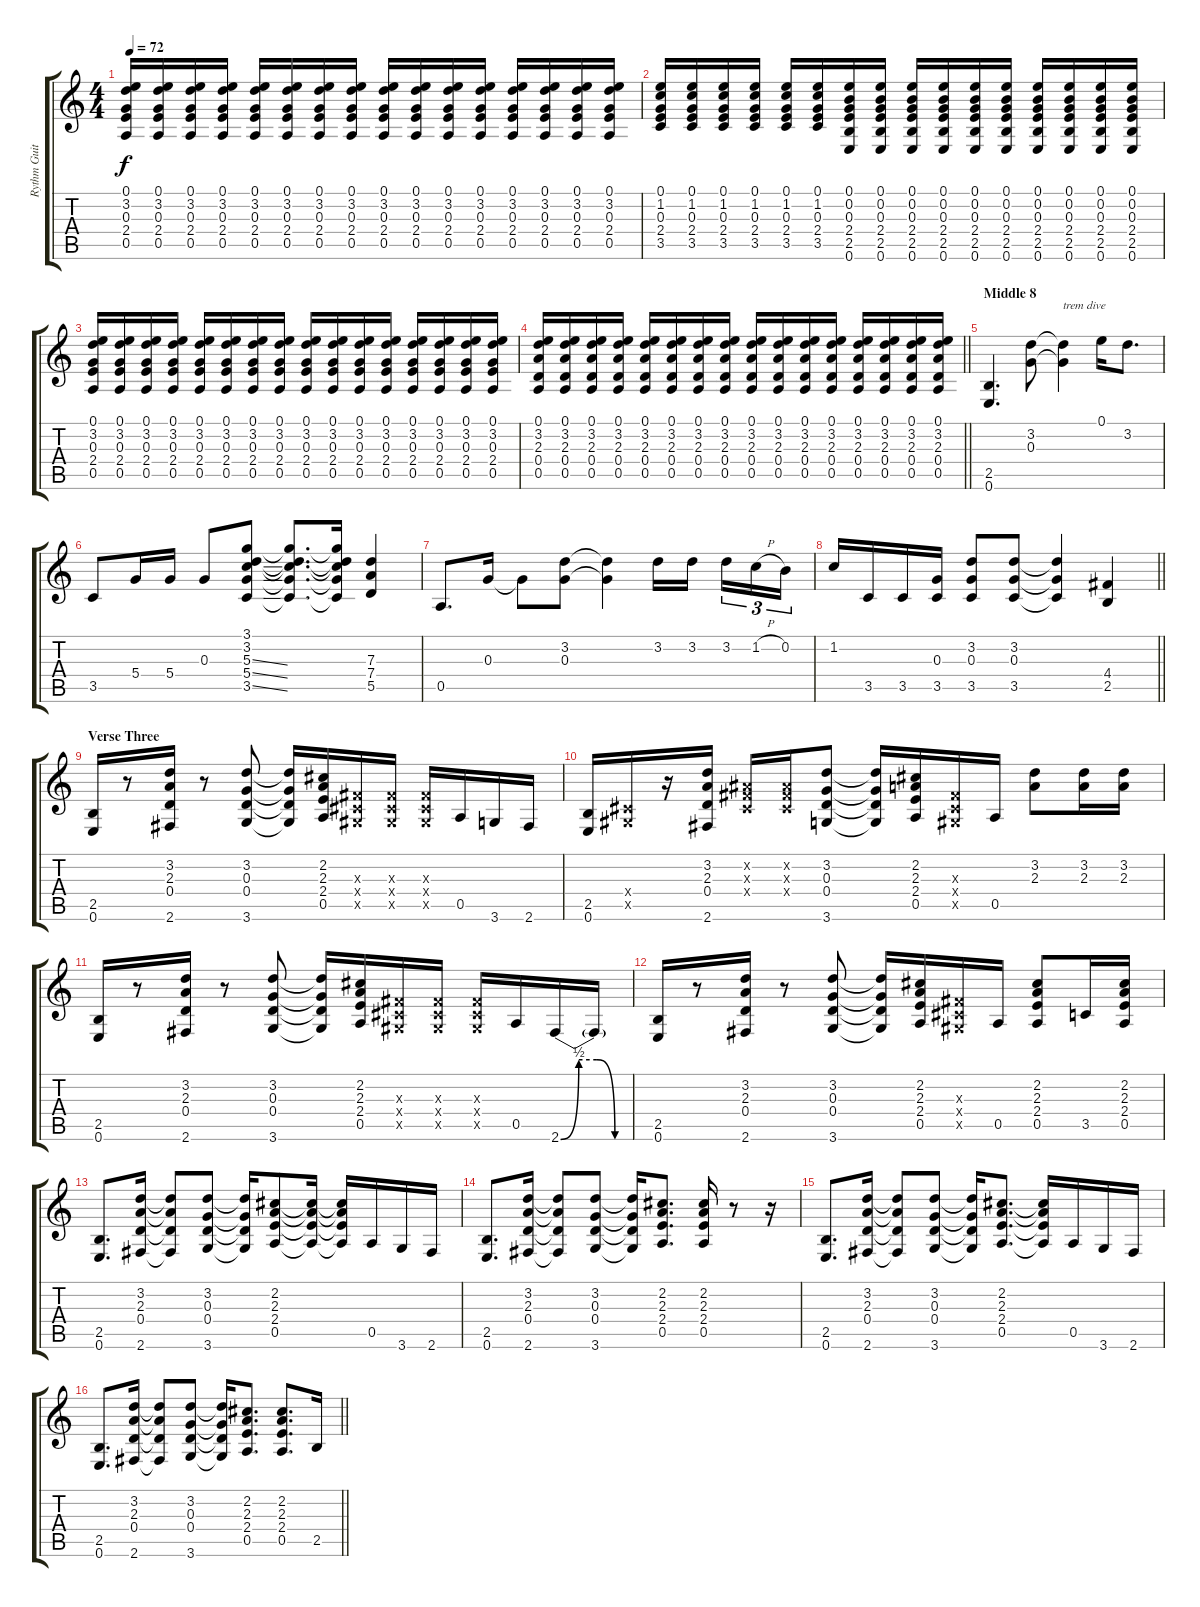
\track ("Rythm Guitar - Ty Tabor" "Rythm Guit") {instrument electricguitarclean}
\staff {score tabs}
\tuning (E4 B3 G3 D3 A2 E2) {hide}
\ts (4 4)
\tempo 72
\clef g2
\ks c
(0.1 3.2 0.3 2.4 0.5).16{dy f} (0.1 3.2 0.3 2.4 0.5).16 (0.1 3.2 0.3 2.4 0.5).16 (0.1 3.2 0.3 2.4 0.5).16 (0.1 3.2 0.3 2.4 0.5).16 (0.1 3.2 0.3 2.4 0.5).16 (0.1 3.2 0.3 2.4 0.5).16 (0.1 3.2 0.3 2.4 0.5).16 (0.1 3.2 0.3 2.4 0.5).16 (0.1 3.2 0.3 2.4 0.5).16 (0.1 3.2 0.3 2.4 0.5).16 (0.1 3.2 0.3 2.4 0.5).16 (0.1 3.2 0.3 2.4 0.5).16 (0.1 3.2 0.3 2.4 0.5).16 (0.1 3.2 0.3 2.4 0.5).16 (0.1 3.2 0.3 2.4 0.5).16 |
(0.1 1.2 0.3 2.4 3.5).16 (0.1 1.2 0.3 2.4 3.5).16 (0.1 1.2 0.3 2.4 3.5).16 (0.1 1.2 0.3 2.4 3.5).16 (0.1 1.2 0.3 2.4 3.5).16 (0.1 1.2 0.3 2.4 3.5).16 (0.1 0.2 0.3 2.4 2.5 0.6).16 (0.1 0.2 0.3 2.4 2.5 0.6).16 (0.1 0.2 0.3 2.4 2.5 0.6).16 (0.1 0.2 0.3 2.4 2.5 0.6).16 (0.1 0.2 0.3 2.4 2.5 0.6).16 (0.1 0.2 0.3 2.4 2.5 0.6).16 (0.1 0.2 0.3 2.4 2.5 0.6).16 (0.1 0.2 0.3 2.4 2.5 0.6).16 (0.1 0.2 0.3 2.4 2.5 0.6).16 (0.1 0.2 0.3 2.4 2.5 0.6).16 |
(0.1 3.2 0.3 2.4 0.5).16 (0.1 3.2 0.3 2.4 0.5).16 (0.1 3.2 0.3 2.4 0.5).16 (0.1 3.2 0.3 2.4 0.5).16 (0.1 3.2 0.3 2.4 0.5).16 (0.1 3.2 0.3 2.4 0.5).16 (0.1 3.2 0.3 2.4 0.5).16 (0.1 3.2 0.3 2.4 0.5).16 (0.1 3.2 0.3 2.4 0.5).16 (0.1 3.2 0.3 2.4 0.5).16 (0.1 3.2 0.3 2.4 0.5).16 (0.1 3.2 0.3 2.4 0.5).16 (0.1 3.2 0.3 2.4 0.5).16 (0.1 3.2 0.3 2.4 0.5).16 (0.1 3.2 0.3 2.4 0.5).16 (0.1 3.2 0.3 2.4 0.5).16 |
\barLineRight lightlight
(0.1 3.2 2.3 0.4 0.5).16 (0.1 3.2 2.3 0.4 0.5).16 (0.1 3.2 2.3 0.4 0.5).16 (0.1 3.2 2.3 0.4 0.5).16 (0.1 3.2 2.3 0.4 0.5).16 (0.1 3.2 2.3 0.4 0.5).16 (0.1 3.2 2.3 0.4 0.5).16 (0.1 3.2 2.3 0.4 0.5).16 (0.1 3.2 2.3 0.4 0.5).16 (0.1 3.2 2.3 0.4 0.5).16 (0.1 3.2 2.3 0.4 0.5).16 (0.1 3.2 2.3 0.4 0.5).16 (0.1 3.2 2.3 0.4 0.5).16 (0.1 3.2 2.3 0.4 0.5).16 (0.1 3.2 2.3 0.4 0.5).16 (0.1 3.2 2.3 0.4 0.5).16 |
\section ("" "Middle 8")
(2.5 0.6).4{d volume 13 instrument overdrivenguitar} (3.2 0.3).8 (3.2{t} 0.3{t}).4{txt "trem dive"} 0.1.16 3.2.8{d} |
3.5.8 5.4.16 5.4.16 0.3.8 (3.1 3.2 5.3{ss} 5.4{ss} 3.5{ss}).8 (3.1{t} 3.2{t} 5.3{t} 5.4{t} 3.5{t}).8{d} (3.1{t} 3.2{t} 5.3{t} 5.4{t} 3.5{t}).16 (7.3 7.4 5.5).4 |
0.5.8{d} 0.3.16 0.3{t}.8 (3.2 0.3).8 (3.2{t} 0.3{t}).4 3.2.16 3.2.16{beam splitsecondary} 3.2.16{tu (3 2)} 1.2{h}.16{tu (3 2)} 0.2.16{tu (3 2)} |
\barLineRight lightlight
1.2.16 3.5.16 3.5.16 (0.3 3.5).16 (3.2 0.3 3.5).8 (3.2 0.3 3.5).8 (3.2{t} 0.3{t} 3.5{t}).4 (4.4 2.5).4 |
\section ("" "Verse Three")
(2.5 0.6).16 r.8 (3.2 2.3 0.4 2.6).16 r.8 (3.2 0.3 0.4 3.6).8 (3.2{t} 0.3{t} 0.4{t} 3.6{t}).16 (2.2 2.3 2.4 0.5).16 (-1.3{x} -1.4{x} -1.5{x}).16 (-1.3{x} -1.4{x} -1.5{x}).16 (-1.3{x} -1.4{x} -1.5{x}).16 0.5.16 3.6.16 2.6.16 |
(2.5 0.6).16 (-1.4{x} -1.5{x}).16 r.16 (3.2 2.3 0.4 2.6).16 (-1.2{x} -1.3{x} -1.4{x}).16 (-1.2{x} -1.3{x} -1.4{x}).16 (3.2 0.3 0.4 3.6).8 (3.2{t} 0.3{t} 0.4{t} 3.6{t}).16 (2.2 2.3 2.4 0.5).16 (-1.3{x} -1.4{x} -1.5{x}).16 0.5.16 (3.2 2.3).8 (3.2 2.3).16 (3.2 2.3).16 |
(2.5 0.6).16 r.8 (3.2 2.3 0.4 2.6).16 r.8 (3.2 0.3 0.4 3.6).8 (3.2{t} 0.3{t} 0.4{t} 3.6{t}).16 (2.2 2.3 2.4 0.5).16 (-1.3{x} -1.4{x} -1.5{x}).16 (-1.3{x} -1.4{x} -1.5{x}).16 (-1.3{x} -1.4{x} -1.5{x}).16 0.5.16 2.6{be (custom 0 0 15 2 30 2 45 0 60 0)}.16 2.6{t}.16 |
(2.5 0.6).16 r.8 (3.2 2.3 0.4 2.6).16 r.8 (3.2 0.3 0.4 3.6).8 (3.2{t} 0.3{t} 0.4{t} 3.6{t}).16 (2.2 2.3 2.4 0.5).16 (-1.3{x} -1.4{x} -1.5{x}).16 0.5.16 (2.2 2.3 2.4 0.5).8 3.5.16 (2.2 2.3 2.4 0.5).16 |
(2.5 0.6).8{d} (3.2 2.3 0.4 2.6).16 (3.2{t} 2.3{t} 0.4{t} 2.6{t}).8 (3.2 0.3 0.4 3.6).8 (3.2{t} 0.3{t} 0.4{t} 3.6{t}).16 (2.2 2.3 2.4 0.5).8 (2.2{t} 2.3{t} 2.4{t} 0.5{t}).16 (2.2{t} 2.3{t} 2.4{t} 0.5{t}).16 0.5.16 3.6.16 2.6.16 |
(2.5 0.6).8{d} (3.2 2.3 0.4 2.6).16 (3.2{t} 2.3{t} 0.4{t} 2.6{t}).8 (3.2 0.3 0.4 3.6).8 (3.2{t} 0.3{t} 0.4{t} 3.6{t}).16 (2.2 2.3 2.4 0.5).8{d} (2.2 2.3 2.4 0.5).16 r.8 r.16 |
(2.5 0.6).8{d} (3.2 2.3 0.4 2.6).16 (3.2{t} 2.3{t} 0.4{t} 2.6{t}).8 (3.2 0.3 0.4 3.6).8 (3.2{t} 0.3{t} 0.4{t} 3.6{t}).16 (2.2 2.3 2.4 0.5).8{d} (2.2{t} 2.3{t} 2.4{t} 0.5{t}).16 0.5.16 3.6.16 2.6.16 |
\barLineRight lightlight
(2.5 0.6).8{d} (3.2 2.3 0.4 2.6).16 (3.2{t} 2.3{t} 0.4{t} 2.6{t}).8 (3.2 0.3 0.4 3.6).8 (3.2{t} 0.3{t} 0.4{t} 3.6{t}).16 (2.2 2.3 2.4 0.5).8{d} (2.2 2.3 2.4 0.5).8{d} 2.5.16
